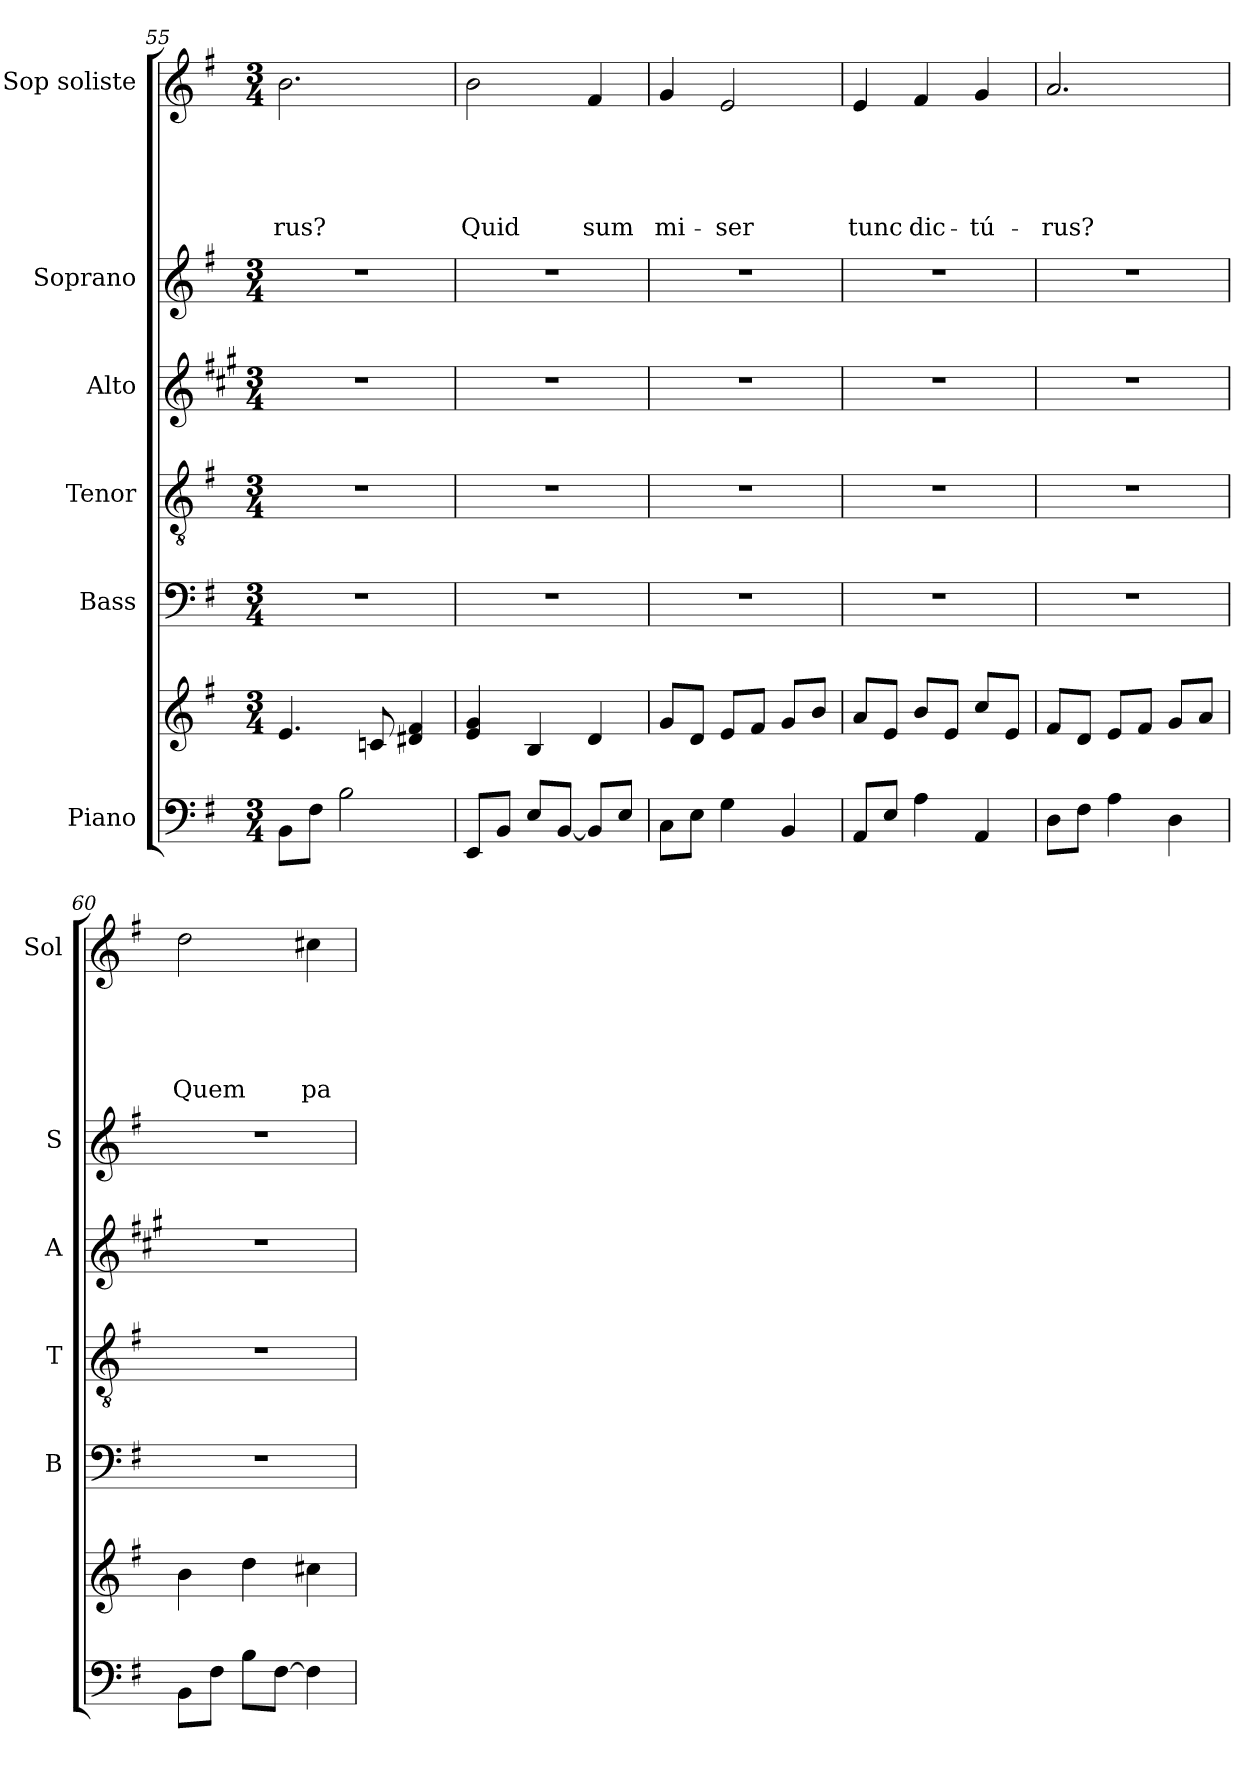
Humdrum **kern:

**kern	**kern	**kern	**kern	**kern	**kern	**kern	**text	**text	**text	**text	**text
*part6	*part6	*part5	*part4	*part3	*part2	*part1	*part1	*part1	*part1	*part1	*part1
*staff7	*staff6	*staff5	*staff4	*staff3	*staff2	*staff1	*staff1	*staff1	*staff1	*staff1	*staff1
*I"Piano	*	*I"Bass	*I"Tenor	*I"Alto	*I"Soprano	*I"Sop soliste	*	*	*	*	*
*	*	*I'B	*I'T	*I'A	*I'S	*I'Sol	*	*	*	*	*
*clefF4	*clefG2	*clefF4	*clefGv2	*clefG2	*clefG2	*clefG2	*	*	*	*	*
*	*	*	*	*ITrd1c2	*	*	*	*	*	*	*
*k[f#]	*k[f#]	*k[f#]	*k[f#]	*k[f#]	*k[f#]	*k[f#]	*	*	*	*	*
*e:	*e:	*e:	*e:	*e:	*e:	*e:	*	*	*	*	*
*M3/4	*M3/4	*M3/4	*M3/4	*M3/4	*M3/4	*M3/4	*	*	*	*	*
=55	=55	=55	=55	=55	=55	=55	=55	=55	=55	=55	=55
!	!	!	!	!	!	!	!	!	!	!	!LO:LY:b
8BB\L	4.e/	2.r	2.r	2.r	2.r	2.b\	.	.	.	.	-rus?
8F#\J	.	.	.	.	.	.	.	.	.	.	.
2B\	.	.	.	.	.	.	.	.	.	.	.
.	8cni/	.	.	.	.	.	.	.	.	.	.
.	4d#X/ 4f#/	.	.	.	.	.	.	.	.	.	.
!!LO:PB:g=z
=56	=56	=56	=56	=56	=56	=56	=56	=56	=56	=56	=56
!	!	!	!	!	!	!	!	!	!	!	!LO:LY:b
8EE/L	4e/ 4g/	2.r	2.r	2.r	2.r	2b\	.	.	.	.	Quid
8BB/J	.	.	.	.	.	.	.	.	.	.	.
8E/L	4B/	.	.	.	.	.	.	.	.	.	.
[8BB/J	.	.	.	.	.	.	.	.	.	.	.
!	!	!	!	!	!	!	!	!	!	!	!LO:LY:b
8BB/L]	4d/	.	.	.	.	4f#/	.	.	.	.	sum
8E/J	.	.	.	.	.	.	.	.	.	.	.
=57	=57	=57	=57	=57	=57	=57	=57	=57	=57	=57	=57
!	!	!	!	!	!	!	!	!	!	!	!LO:LY:b
8C\L	8g/L	2.r	2.r	2.r	2.r	4g/	.	.	.	.	mi-
8E\J	8d/J	.	.	.	.	.	.	.	.	.	.
!	!	!	!	!	!	!	!	!	!	!	!LO:LY:b
4G\	8e/L	.	.	.	.	2e/	.	.	.	.	-ser
.	8f#/J	.	.	.	.	.	.	.	.	.	.
4BB/	8g/L	.	.	.	.	.	.	.	.	.	.
.	8b/J	.	.	.	.	.	.	.	.	.	.
=58	=58	=58	=58	=58	=58	=58	=58	=58	=58	=58	=58
!	!	!	!	!	!	!	!	!	!	!	!LO:LY:b
8AA/L	8a/L	2.r	2.r	2.r	2.r	4e/	.	.	.	.	tunc
8E/J	8e/J	.	.	.	.	.	.	.	.	.	.
!	!	!	!	!	!	!	!	!	!	!	!LO:LY:b
4A\	8b/L	.	.	.	.	4f#/	.	.	.	.	dic-
.	8e/J	.	.	.	.	.	.	.	.	.	.
!	!	!	!	!	!	!	!	!	!	!	!LO:LY:b
4AA/	8cc/L	.	.	.	.	4g/	.	.	.	.	-tú-
.	8e/J	.	.	.	.	.	.	.	.	.	.
=59	=59	=59	=59	=59	=59	=59	=59	=59	=59	=59	=59
!	!	!	!	!	!	!	!	!	!	!	!LO:LY:b
8D\L	8f#/L	2.r	2.r	2.r	2.r	2.a/	.	.	.	.	-rus?
8F#\J	8d/J	.	.	.	.	.	.	.	.	.	.
4A\	8e/L	.	.	.	.	.	.	.	.	.	.
.	8f#/J	.	.	.	.	.	.	.	.	.	.
4D\	8g/L	.	.	.	.	.	.	.	.	.	.
.	8a/J	.	.	.	.	.	.	.	.	.	.
=60	=60	=60	=60	=60	=60	=60	=60	=60	=60	=60	=60
!	!	!	!	!	!	!	!	!	!	!	!LO:LY:b
8BB\L	4b\	2.r	2.r	2.r	2.r	2dd\	.	.	.	.	Quem
8F#\J	.	.	.	.	.	.	.	.	.	.	.
8B\L	4dd\	.	.	.	.	.	.	.	.	.	.
[8F#\J	.	.	.	.	.	.	.	.	.	.	.
!	!	!	!	!	!	!	!	!	!	!	!LO:LY:b
4F#\]	4cc#X\	.	.	.	.	4cc#X\	.	.	.	.	pa-
=	=	=	=	=	=	=	=	=	=	=	=
*-	*-	*-	*-	*-	*-	*-	*-	*-	*-	*-	*-
